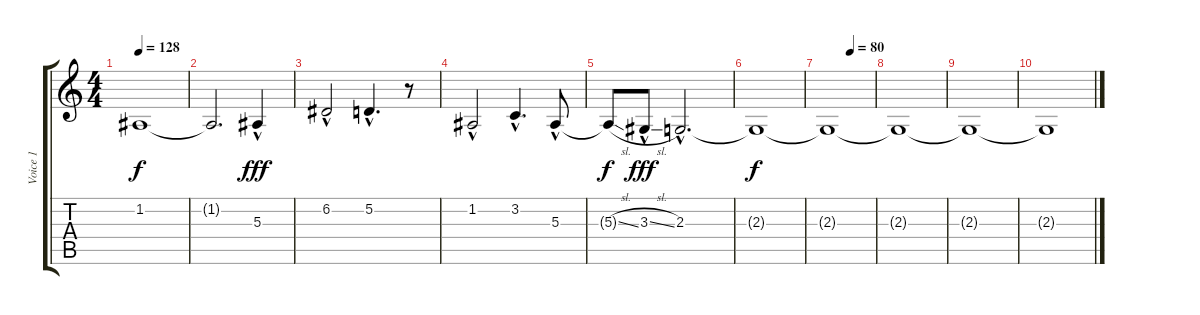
\track ("Voice 1" "Voice 1") {instrument flute}
\staff {score tabs}
\tuning (D4 A3 F3 C3 G2 C2) {hide}
\ts (4 4)
\tempo 128
\clef g2
\ks c
1.2{t}.1{dy f volume 0} |
1.2{t}.2{d} 5.3{hac}.4{dy fff volume 16} |
6.2{hac}.2 5.2{hac}.4{d} r.8 |
1.2{hac}.2 3.2{hac}.4{d} 5.3{hac}.8 |
5.3{sl t}.8{dy f} 3.3{sl hac}.8{dy fff} 2.3{hac}.2{d volume 0} |
2.3{t}.1{dy f} |
\tempo (80 0.5)
2.3{t}.1 |
2.3{t}.1 |
2.3{t}.1 |
2.3{t}.1
